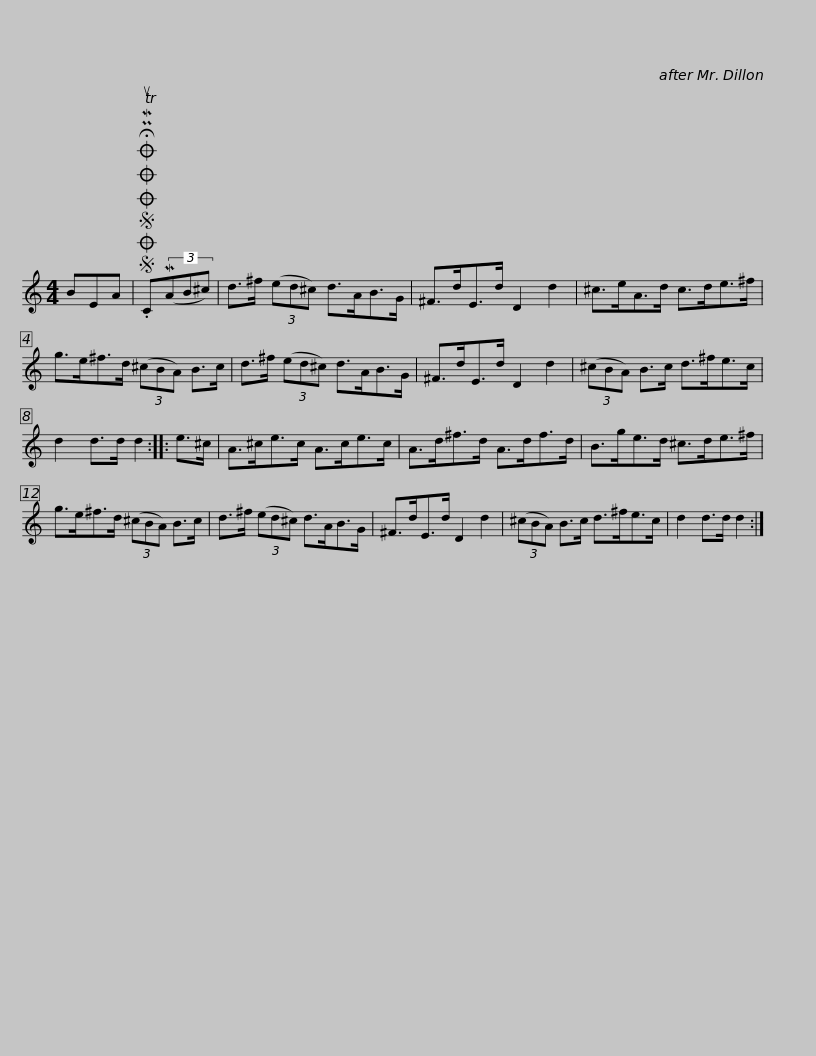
X:1
L:1/8
M:4/4
I:linebreak $
K:C
V:1 treble
V:1
 BEA |SOSOOO .!fermata!PMTuC(3(MAB^c) | d>^f (3(ed^c) d>AB>G | ^F>dE>d D2 d2 | ^c>eA>d c>de>^f | %5
 g>e^f>d (3(^cBA) B>c |$ d>^f (3(ed^c) d>AB>G | ^F>dE>d D2 d2 | (3(^cBA) B>c d>^fe>c | d2 d>d d2 :: %10
 e>^c | A>^ce>c A>ce>c |$ A>d^f>d A>df>d | B>ge>d ^c>de>^f | g>e^f>d (3(^cBA) B>c | %15
 d>^f (3(ed^c) d>AB>G |$ ^F>dE>d D2 d2 | (3(^cBA) B>c d>^fe>c | d2 d>d d2 :| %19
